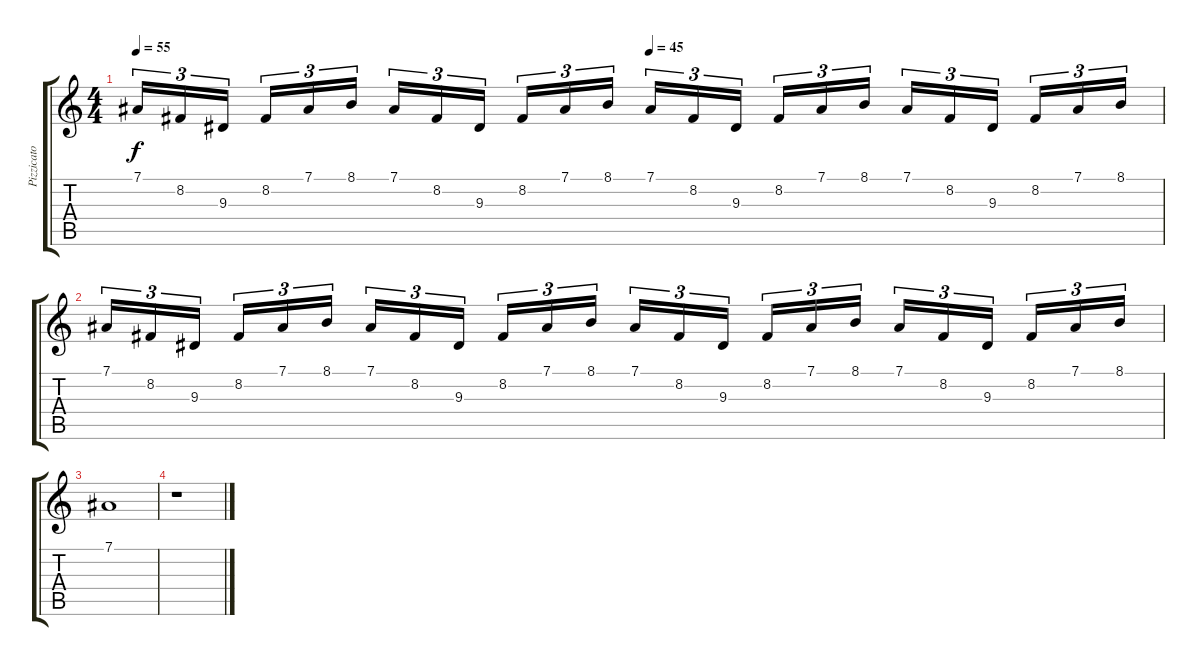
\track ("Pizzicato" "Pizzicato") {instrument pizzicatostrings}
\staff {score tabs}
\tuning (Eb4 Bb3 Gb3 Db3 Ab2 Eb2) {hide}
\ts (4 4)
\tempo 55
\tempo (45 0.5)
\clef g2
\ks c
7.1.16{tu (3 2) dy f} 8.2.16{tu (3 2)} 9.3.16{tu (3 2)} 8.2.16{tu (3 2)} 7.1.16{tu (3 2)} 8.1.16{tu (3 2)} 7.1.16{tu (3 2)} 8.2.16{tu (3 2)} 9.3.16{tu (3 2)} 8.2.16{tu (3 2)} 7.1.16{tu (3 2)} 8.1.16{tu (3 2)} 7.1.16{tu (3 2)} 8.2.16{tu (3 2)} 9.3.16{tu (3 2)} 8.2.16{tu (3 2)} 7.1.16{tu (3 2)} 8.1.16{tu (3 2)} 7.1.16{tu (3 2)} 8.2.16{tu (3 2)} 9.3.16{tu (3 2)} 8.2.16{tu (3 2)} 7.1.16{tu (3 2)} 8.1.16{tu (3 2)} |
7.1.16{tu (3 2) volume 0} 8.2.16{tu (3 2)} 9.3.16{tu (3 2)} 8.2.16{tu (3 2)} 7.1.16{tu (3 2)} 8.1.16{tu (3 2)} 7.1.16{tu (3 2)} 8.2.16{tu (3 2)} 9.3.16{tu (3 2)} 8.2.16{tu (3 2)} 7.1.16{tu (3 2)} 8.1.16{tu (3 2)} 7.1.16{tu (3 2)} 8.2.16{tu (3 2)} 9.3.16{tu (3 2)} 8.2.16{tu (3 2)} 7.1.16{tu (3 2)} 8.1.16{tu (3 2)} 7.1.16{tu (3 2)} 8.2.16{tu (3 2)} 9.3.16{tu (3 2)} 8.2.16{tu (3 2)} 7.1.16{tu (3 2)} 8.1.16{tu (3 2)} |
7.1.1 |
r.1
